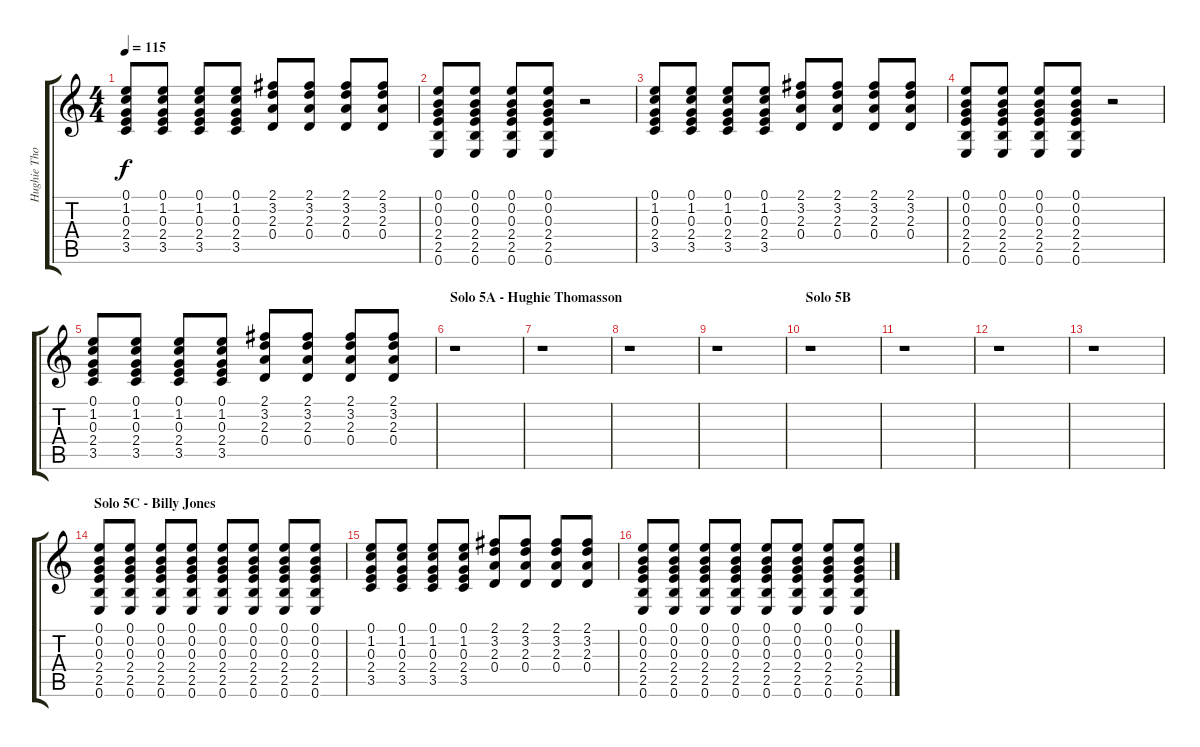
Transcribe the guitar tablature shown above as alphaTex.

\track ("Hughie Thomasson - Acoustic Rhythm" "Hughie Tho") {instrument acousticguitarsteel}
\staff {score tabs}
\tuning (E4 B3 G3 D3 A2 E2) {hide}
\ts (4 4)
\tempo 115
\clef g2
\ks c
(0.1 1.2 0.3 2.4 3.5).8{dy f} (0.1 1.2 0.3 2.4 3.5).8 (0.1 1.2 0.3 2.4 3.5).8 (0.1 1.2 0.3 2.4 3.5).8 (2.1 3.2 2.3 0.4).8 (2.1 3.2 2.3 0.4).8 (2.1 3.2 2.3 0.4).8 (2.1 3.2 2.3 0.4).8 |
(0.1 0.2 0.3 2.4 2.5 0.6).8 (0.1 0.2 0.3 2.4 2.5 0.6).8 (0.1 0.2 0.3 2.4 2.5 0.6).8 (0.1 0.2 0.3 2.4 2.5 0.6).8 r.2 |
(0.1 1.2 0.3 2.4 3.5).8 (0.1 1.2 0.3 2.4 3.5).8 (0.1 1.2 0.3 2.4 3.5).8 (0.1 1.2 0.3 2.4 3.5).8 (2.1 3.2 2.3 0.4).8 (2.1 3.2 2.3 0.4).8 (2.1 3.2 2.3 0.4).8 (2.1 3.2 2.3 0.4).8 |
(0.1 0.2 0.3 2.4 2.5 0.6).8 (0.1 0.2 0.3 2.4 2.5 0.6).8 (0.1 0.2 0.3 2.4 2.5 0.6).8 (0.1 0.2 0.3 2.4 2.5 0.6).8 r.2 |
(0.1 1.2 0.3 2.4 3.5).8 (0.1 1.2 0.3 2.4 3.5).8 (0.1 1.2 0.3 2.4 3.5).8 (0.1 1.2 0.3 2.4 3.5).8 (2.1 3.2 2.3 0.4).8 (2.1 3.2 2.3 0.4).8 (2.1 3.2 2.3 0.4).8 (2.1 3.2 2.3 0.4).8 |
\section ("" "Solo 5A - Hughie Thomasson")
r.1 |
r.1 |
r.1 |
r.1 |
\section ("" "Solo 5B")
r.1 |
r.1 |
r.1 |
r.1 |
\section ("" "Solo 5C - Billy Jones")
(0.1 0.2 0.3 2.4 2.5 0.6).8 (0.1 0.2 0.3 2.4 2.5 0.6).8 (0.1 0.2 0.3 2.4 2.5 0.6).8 (0.1 0.2 0.3 2.4 2.5 0.6).8 (0.1 0.2 0.3 2.4 2.5 0.6).8 (0.1 0.2 0.3 2.4 2.5 0.6).8 (0.1 0.2 0.3 2.4 2.5 0.6).8 (0.1 0.2 0.3 2.4 2.5 0.6).8 |
(0.1 1.2 0.3 2.4 3.5).8 (0.1 1.2 0.3 2.4 3.5).8 (0.1 1.2 0.3 2.4 3.5).8 (0.1 1.2 0.3 2.4 3.5).8 (2.1 3.2 2.3 0.4).8 (2.1 3.2 2.3 0.4).8 (2.1 3.2 2.3 0.4).8 (2.1 3.2 2.3 0.4).8 |
(0.1 0.2 0.3 2.4 2.5 0.6).8 (0.1 0.2 0.3 2.4 2.5 0.6).8 (0.1 0.2 0.3 2.4 2.5 0.6).8 (0.1 0.2 0.3 2.4 2.5 0.6).8 (0.1 0.2 0.3 2.4 2.5 0.6).8 (0.1 0.2 0.3 2.4 2.5 0.6).8 (0.1 0.2 0.3 2.4 2.5 0.6).8 (0.1 0.2 0.3 2.4 2.5 0.6).8
